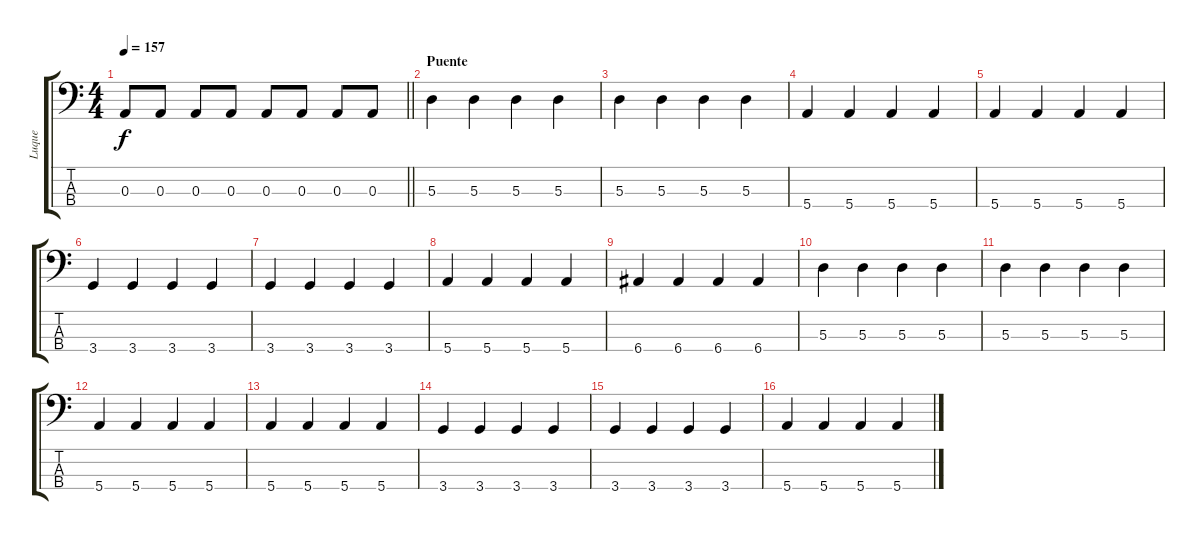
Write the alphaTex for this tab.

\track ("Luque" "Luque") {instrument electricbassfinger}
\staff {score tabs}
\tuning (G2 D2 A1 E1) {hide}
\ts (4 4)
\tempo 157
\clef f4
\barLineRight lightlight
\ks c
0.3.8{dy f} 0.3.8 0.3.8 0.3.8 0.3.8 0.3.8 0.3.8 0.3.8 |
\section ("" "Puente")
5.3.4 5.3.4 5.3.4 5.3.4 |
5.3.4 5.3.4 5.3.4 5.3.4 |
5.4.4 5.4.4 5.4.4 5.4.4 |
5.4.4 5.4.4 5.4.4 5.4.4 |
3.4.4 3.4.4 3.4.4 3.4.4 |
3.4.4 3.4.4 3.4.4 3.4.4 |
5.4.4 5.4.4 5.4.4 5.4.4 |
6.4.4 6.4.4 6.4.4 6.4.4 |
5.3.4 5.3.4 5.3.4 5.3.4 |
5.3.4 5.3.4 5.3.4 5.3.4 |
5.4.4 5.4.4 5.4.4 5.4.4 |
5.4.4 5.4.4 5.4.4 5.4.4 |
3.4.4 3.4.4 3.4.4 3.4.4 |
3.4.4 3.4.4 3.4.4 3.4.4 |
5.4.4 5.4.4 5.4.4 5.4.4
